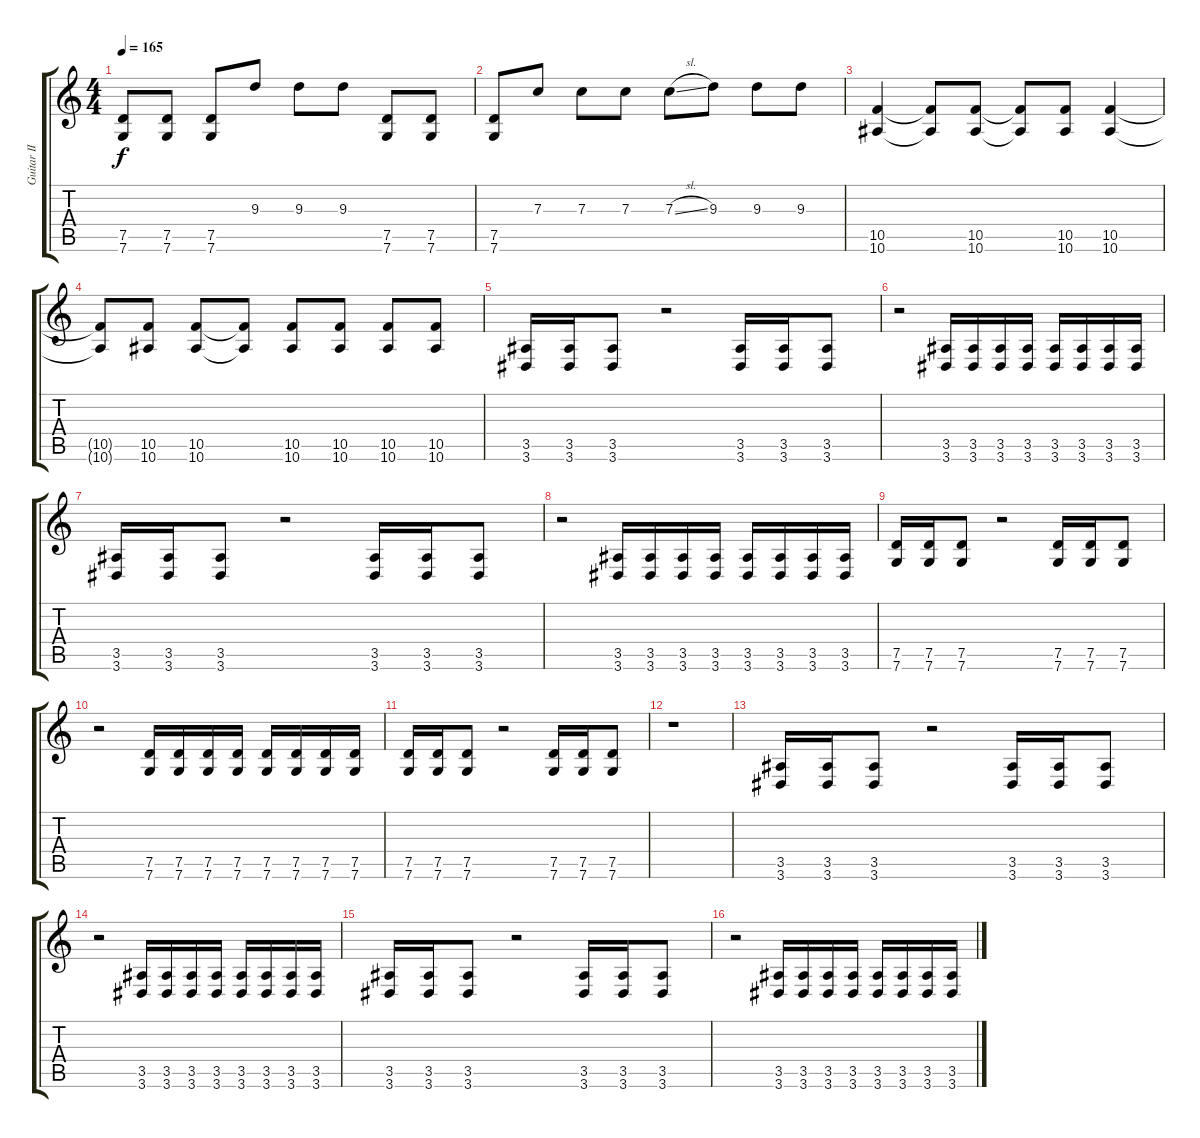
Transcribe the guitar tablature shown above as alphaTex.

\track ("Guitar II" "Guitar II") {instrument overdrivenguitar}
\staff {score tabs}
\tuning (D4 A3 F3 C3 G2 C2) {hide}
\ts (4 4)
\tempo 165
\clef g2
\ks c
(7.5 7.6).8{dy f} (7.5 7.6).8 (7.5 7.6).8 9.3.8 9.3.8 9.3.8 (7.5 7.6).8 (7.5 7.6).8 |
(7.5 7.6).8 7.3.8 7.3.8 7.3.8 7.3{sl}.8 9.3.8 9.3.8 9.3.8 |
(10.5 10.6).4 (10.5{t} 10.6{t}).8 (10.5 10.6).8 (10.5{t} 10.6{t}).8 (10.5 10.6).8 (10.5 10.6).4 |
(10.5{t} 10.6{t}).8 (10.5 10.6).8 (10.5 10.6).8 (10.5{t} 10.6{t}).8 (10.5 10.6).8 (10.5 10.6).8 (10.5 10.6).8 (10.5 10.6).8 |
(3.5 3.6).16 (3.5 3.6).16 (3.5 3.6).8 r.2 (3.5 3.6).16 (3.5 3.6).16 (3.5 3.6).8 |
r.2 (3.5 3.6).16 (3.5 3.6).16 (3.5 3.6).16 (3.5 3.6).16 (3.5 3.6).16 (3.5 3.6).16 (3.5 3.6).16 (3.5 3.6).16 |
(3.5 3.6).16 (3.5 3.6).16 (3.5 3.6).8 r.2 (3.5 3.6).16 (3.5 3.6).16 (3.5 3.6).8 |
r.2 (3.5 3.6).16 (3.5 3.6).16 (3.5 3.6).16 (3.5 3.6).16 (3.5 3.6).16 (3.5 3.6).16 (3.5 3.6).16 (3.5 3.6).16 |
(7.5 7.6).16 (7.5 7.6).16 (7.5 7.6).8 r.2 (7.5 7.6).16 (7.5 7.6).16 (7.5 7.6).8 |
r.2 (7.5 7.6).16 (7.5 7.6).16 (7.5 7.6).16 (7.5 7.6).16 (7.5 7.6).16 (7.5 7.6).16 (7.5 7.6).16 (7.5 7.6).16 |
(7.5 7.6).16 (7.5 7.6).16 (7.5 7.6).8 r.2 (7.5 7.6).16 (7.5 7.6).16 (7.5 7.6).8 |
r.1 |
(3.5 3.6).16 (3.5 3.6).16 (3.5 3.6).8 r.2 (3.5 3.6).16 (3.5 3.6).16 (3.5 3.6).8 |
r.2 (3.5 3.6).16 (3.5 3.6).16 (3.5 3.6).16 (3.5 3.6).16 (3.5 3.6).16 (3.5 3.6).16 (3.5 3.6).16 (3.5 3.6).16 |
(3.5 3.6).16 (3.5 3.6).16 (3.5 3.6).8 r.2 (3.5 3.6).16 (3.5 3.6).16 (3.5 3.6).8 |
r.2 (3.5 3.6).16 (3.5 3.6).16 (3.5 3.6).16 (3.5 3.6).16 (3.5 3.6).16 (3.5 3.6).16 (3.5 3.6).16 (3.5 3.6).16
